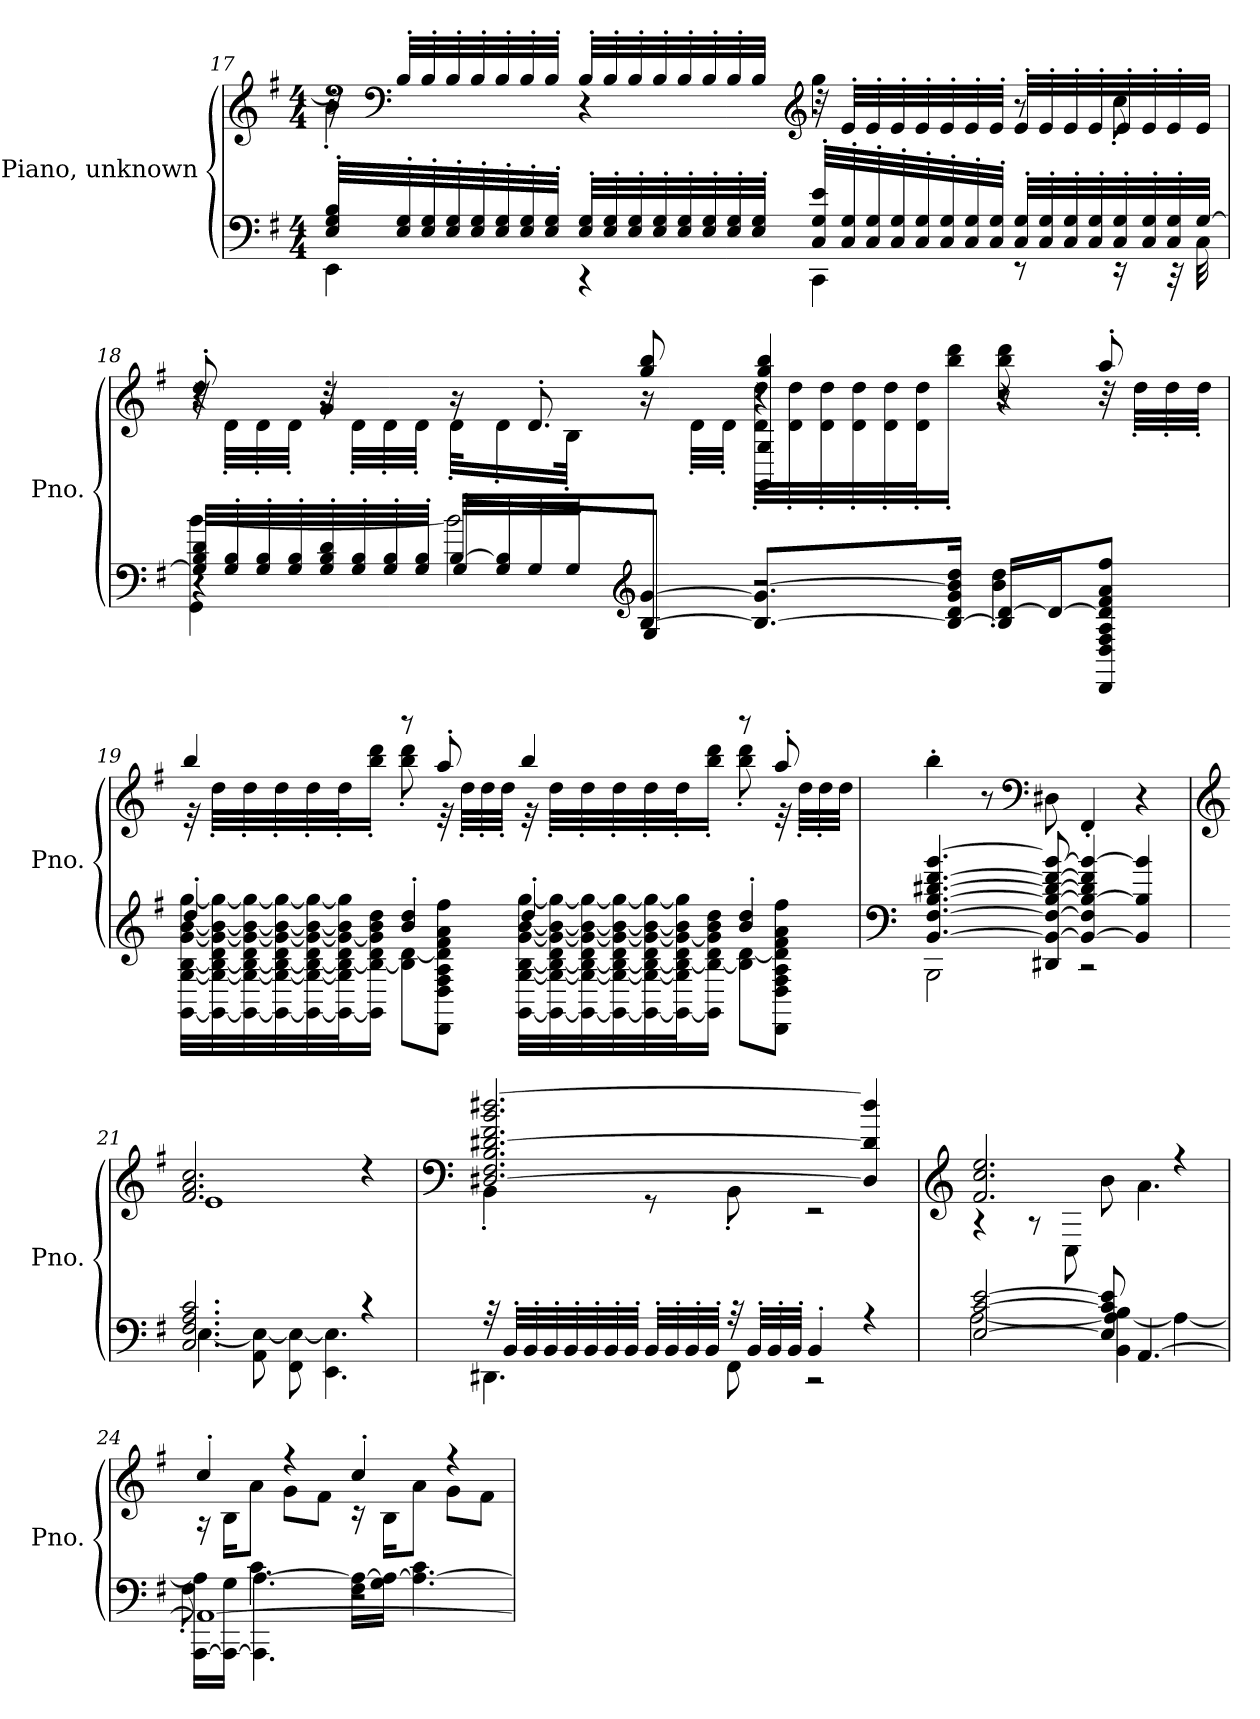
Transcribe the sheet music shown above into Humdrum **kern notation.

**kern	**kern
*part1	*part1
*staff2	*staff1
*I"Piano, unknown	*
*I'Pno.	*
!!LO:LB:g=z
*clefF4	*clefG2
*k[f#]	*k[f#]
*M4/4	*M4/4
=17	=17
*^	*^
*	*	*	*^
32E/' 32G/' 32B/'LLL	4EE\	1ee]	4b'\	32r
*	*	*clefF4	*	*
32E/' 32G/'	.	.	.	32B'/LLL
32E/' 32G/'	.	.	.	32B'/
32E/' 32G/'	.	.	.	32B'/
32E/' 32G/'	.	.	.	32B'/
32E/' 32G/'	.	.	.	32B'/
32E/' 32G/'	.	.	.	32B'/
32E/' 32G/'JJJ	.	.	.	32B'/JJJ
32E/' 32G/'LLL	4r	.	4r	32B'/LLL
32E/' 32G/'	.	.	.	32B'/
32E/' 32G/'	.	.	.	32B'/
32E/' 32G/'	.	.	.	32B'/
32E/' 32G/'	.	.	.	32B'/
32E/' 32G/'	.	.	.	32B'/
32E/' 32G/'	.	.	.	32B'/
32E/' 32G/'JJJ	.	.	.	32B/JJJ
*	*	*clefG2	*	*
32C/' 32G/' 32e/'LLL	4CC\	.	4gg\	32r
32C/' 32G/'	.	.	.	32e'/LLL
32C/' 32G/'	.	.	.	32e'/
32C/' 32G/'	.	.	.	32e'/
32C/' 32G/'	.	.	.	32e'/
32C/' 32G/'	.	.	.	32e'/
32C/' 32G/'	.	.	.	32e'/
32C/' 32G/'JJJ	.	.	.	32e'/JJJ
32C/' 32G/'LLL	8r	.	8r	32e'/LLL
32C/' 32G/'	.	.	.	32e'/
32C/' 32G/'	.	.	.	32e'/
32C/' 32G/'	.	.	.	32e'/
32C/' 32G/'	16r	.	8cc'\	32e'/
32C/' 32G/'	.	.	.	32e'/
32C/' 32G/'	32r	.	.	32e'/
[32G/JJJ	32C\	.	.	32e/JJJ
!!LO:LB:g=z	!!	!!
=18	=18	=18	=18	=18
*	*^	*	*	*
32G/] 32B/ 32d/LLL	4GG\ [4b\	4r	8dd'/	32r	4r
32G/' 32B/'	.	.	.	32d'\LLL	.
32G/' 32B/'	.	.	.	32d'\	.
32G/' 32B/'	.	.	.	32d'\JJJ	.
32G/' 32B/' 32d/'	.	.	4g/	32r	.
32G/' 32B/'	.	.	.	32d'\LLL	.
32G/' 32B/'	.	.	.	32d'\	.
32G/' 32B/'JJJ	.	.	.	32d'\JJJ	.
[32B/LLL	2b\]	8G'/L	.	32d'\KLL	16r
32G/ 32B/]	.	.	.	16d'\	.
32G'/	.	.	.	.	8.d'/
32G'/JJ	.	.	.	32B'\JJk	.
*clefG2	*	*	*	*	*
[8B/ [8g/J	.	8G/J	8gg/ 8bb/	16r	.
.	.	.	.	32d'\LLL	.
.	.	.	.	32d'\JJJ	.
8.B/_ 8.g/_L	.	2r	4r	32d\' 32dd\'LLL	4GG/ 4G/ 4gg/ 4bb/
.	.	.	.	32d\' 32dd\'	.
.	.	.	.	32d\' 32dd\'	.
.	.	.	.	32d\' 32dd\'	.
.	.	.	.	32d\' 32dd\'	.
.	.	.	.	32d\' 32dd\'J	.
16B/_ 16d/ 16g/] 16b/ 16dd/Jk	.	.	.	16bb\' 16ddd\'JJ	.
16B/] [16d/LL	4b\' 4dd\'	.	8r	8bb\' 8ddd\'	4r
16d/J_	.	.	.	.	.
8DD/ 8D/ 8F#/ 8A/ 8d/] 8f#/ 8a/ 8ff#/J	.	.	8aa'/	32r	.
.	.	.	.	32dd'\LLL	.
.	.	.	.	32dd'\	.
.	.	.	.	32dd'\JJJ	.
*	*v	*v	*	*	*
*	*	*	*v	*v
!!LO:LB:g=z
=19	=19	=19	=19
4dd'/	[32GG\ [32G\ [32B\ [32g\ [32b\ [32gg\LLL	4bb/	32r
.	32GG\_ 32G\_ 32B\_ 32d\ 32g\_ 32b\_ 32gg\_	.	32dd'\LLL
.	32GG\_ 32G\_ 32B\_ 32d\ 32g\_ 32b\_ 32gg\_	.	32dd'\
.	32GG\_ 32G\_ 32B\_ 32d\ 32g\_ 32b\_ 32gg\_	.	32dd'\
.	32GG\_ 32G\_ 32B\_ 32d\ 32g\_ 32b\_ 32gg\_	.	32dd'\
.	32GG\_ 32G\] 32B\_ 32d\ 32g\_ 32b\] 32gg\]J	.	32dd'\J
.	16GG\] 16B\_ 16d\ 16g\] 16b\ 16dd\JJ	.	16bb\' 16ddd\'JJ
4b/' 4dd/'	8B\] [8d\L	8r	8bb\' 8ddd\'
.	8DD\ 8D\ 8F#\ 8A\ 8d\] 8f#\ 8a\ 8ff#\J	8aa'/	32r
.	.	.	32dd'\LLL
.	.	.	32dd'\
.	.	.	32dd'\JJJ
4dd'/	[32GG\ [32G\ [32B\ [32g\ [32b\ [32gg\LLL	4bb/	32r
.	32GG\_ 32G\_ 32B\_ 32d\ 32g\_ 32b\_ 32gg\_	.	32dd'\LLL
.	32GG\_ 32G\_ 32B\_ 32d\ 32g\_ 32b\_ 32gg\_	.	32dd'\
.	32GG\_ 32G\_ 32B\_ 32d\ 32g\_ 32b\_ 32gg\_	.	32dd'\
.	32GG\_ 32G\_ 32B\_ 32d\ 32g\_ 32b\_ 32gg\_	.	32dd'\
.	32GG\_ 32G\] 32B\_ 32d\ 32g\_ 32b\] 32gg\]J	.	32dd'\J
.	16GG\] 16B\_ 16d\ 16g\] 16b\ 16dd\JJ	.	16bb\' 16ddd\'JJ
4b/' 4dd/'	8B\] [8d\L	8r	8bb\' 8ddd\'
.	8DD\ 8D\ 8F#\ 8A\ 8d\] 8f#\ 8a\ 8ff#\J	8aa'/	32r
.	.	.	32dd'\LLL
.	.	.	32dd'\
.	.	.	32dd\JJJ
*	*	*v	*v
!!LO:LB:g=z
=20	=20	=20
*clefF4	*	*
[4.BB/ [4.F#/ [4.B/ [4.d#X/ [4.f#/ [4.b/	2BBB\	4bb'\
.	.	8r
*	*	*clefF4
8DD#X/ 8BB/_ 8F#/_ 8B/_ 8d#/_ 8f#/_ 8b/_	.	8D#X\
4BB/_ 4F#/] 4B/_ 4d#/] 4f#/] 4b/_	2r	4FF#'/
4BB/] 4B/] 4b/]	.	4r
=21	=21	=21
*	*	*clefG2
*	*	*^
2.C/ 2.F#/ 2.A/ 2.c/	[4.E\	2.f#/ 2.a/ 2.cc/	1e
.	8AA\ 8E\_	.	.
.	8FF#\ 8E\_	.	.
.	4.EE\ 4.E\]	.	.
4r	.	4r	.
=22	=22	=22	=22
*	*	*clefF4	*
32r	4.DD#X\	[2.D#X/ 2.F#/ 2.B/ [2.d#X/ 2.f#/ 2.b/ [2.dd#X/	4BB'\
32BB'/LLL	.	.	.
32BB'/	.	.	.
32BB'/	.	.	.
32BB'/	.	.	.
32BB'/	.	.	.
32BB'/	.	.	.
32BB'/JJJ	.	.	.
32BB'/LLL	.	.	8r
32BB'/	.	.	.
32BB'/	.	.	.
32BB'/JJJ	.	.	.
32r	8FF#\	.	8BB'\
32BB'/LLL	.	.	.
32BB'/	.	.	.
32BB'/JJJ	.	.	.
4BB'/	2r	.	2r
4r	.	4D#/] 4d#/] 4dd#/]	.
!!LO:LB:g=z	!!
=23	=23	=23	=23
*	*	*clefG2	*
[2E/ [2c/ [2e/	[2A\	2.f#/ 2.cc/ 2.ee/	4r
.	.	.	8r
.	.	.	8C\
8E/] 8c/] 8e/]	4BB\ 4A\_ 4B\	.	8b\
[4.AA/	.	.	4.a\
.	4A\_	4r	.
=24	=24	=24	=24
*	*^	*	*
1AA_	8F#'\	[16AAA\ 16A\]LL	4cc'/	16r
.	.	16AAA\_ 16G\JJ	.	16B\KL
.	4.c\	4.AAA\] [4.A\	.	8a\J
.	.	.	4r	8g\L
.	.	.	.	8f#\J
.	2r	16F#\ 16A\_LL	4cc'/	16r
.	.	16G\ 16A\_JJ	.	16B\KL
.	.	4.A\_ 4.c\	.	8a\J
.	.	.	4r	8g\L
.	.	.	.	8f#\J
*v	*v	*v	*	*
*	*v	*v
=	=
*-	*-
